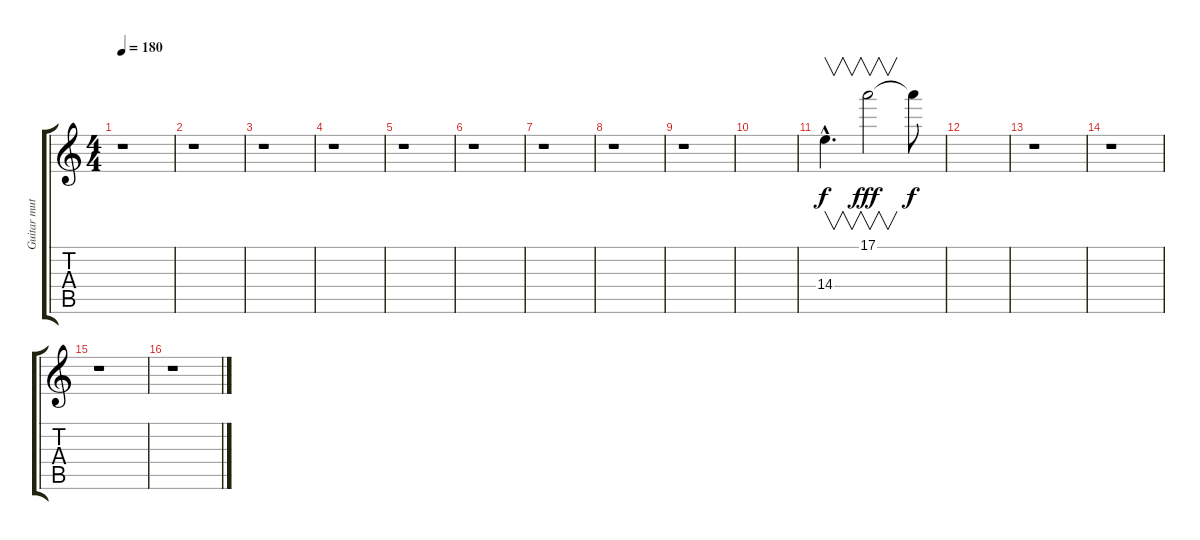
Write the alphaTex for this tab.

\track ("Guitar muted" "Guitar mut") {instrument electricguitarmuted}
\staff {score tabs}
\tuning (E4 B3 G3 D3 A2 E2) {hide}
\ts (4 4)
\tempo 180
\clef g2
\ks c
r.1{dy f} |
r.1 |
r.1 |
r.1 |
r.1 |
r.1 |
r.1 |
r.1 |
r.1 |
|
14.4{hac}.4{v d volume 12 instrument overdrivenguitar} 17.1.2{v dy fff} 17.1{t}.8{dy f} |
|
r.1 |
r.1 |
r.1 |
r.1
